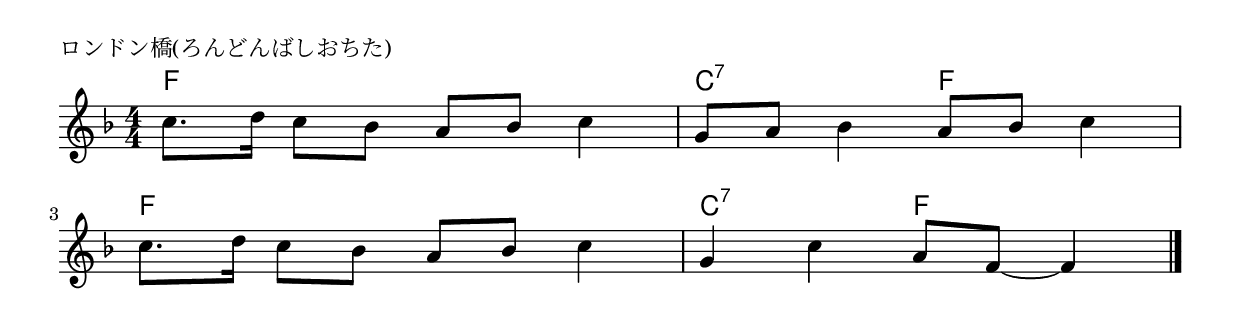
\version "2.18.2"

% ロンドン橋(ろんどんばしおちた)

\header {
piece = "ロンドン橋(ろんどんばしおちた)"
}

melody =
\relative c'' {
\key f \major
\time 4/4
\set Score.tempoHideNote = ##t
\tempo 4=100
\numericTimeSignature

c8. d16 c8 bes a bes c4 |
g8 a bes4 a8 bes c4 |
\break
c8. d16 c8 bes a bes c4 |
g4 c a8 f ~ f4 |


\bar "|."
}
\score {
<<
\chords {
\set noChordSymbol = ""
\set chordChanges=##t
%%
f4 f f f c:7 c:7 f f
f f f f c:7 c:7 f f



}
\new Staff {\melody}
>>
\layout {
line-width = #190
indent = 0\mm
}
\midi {}
}